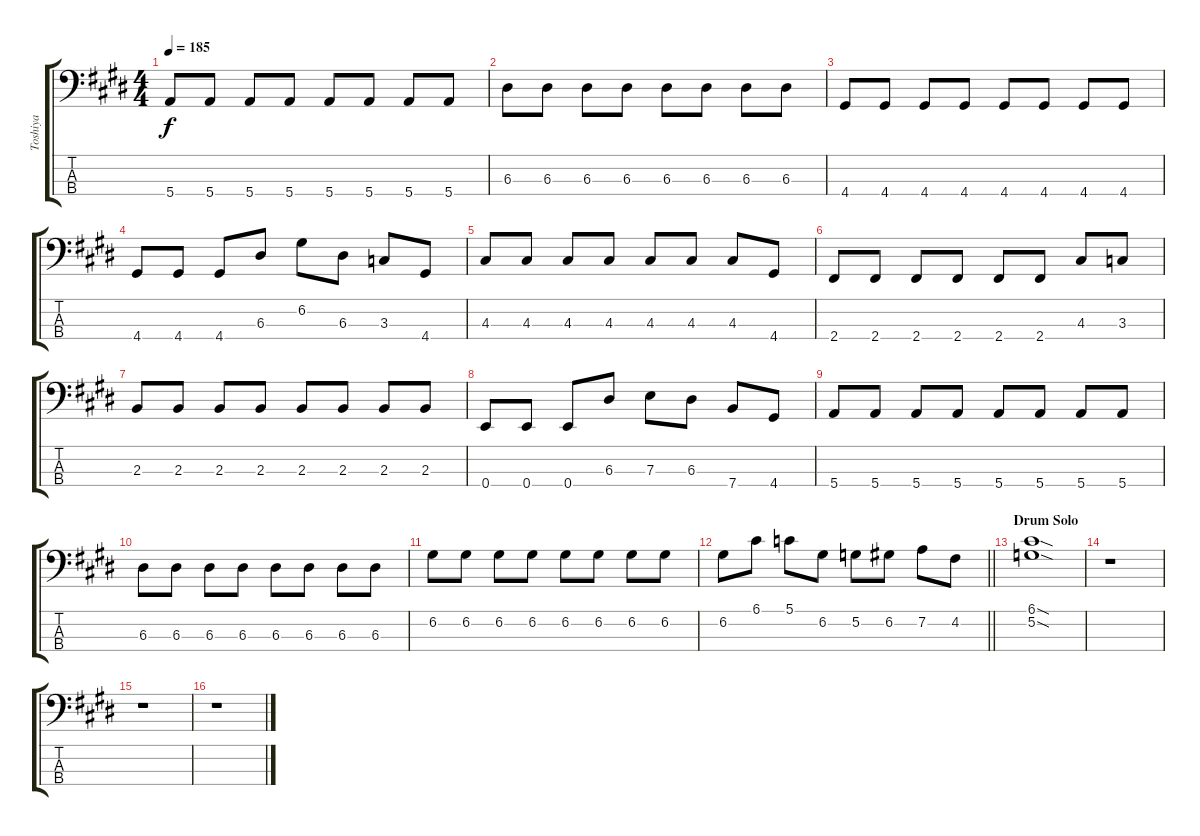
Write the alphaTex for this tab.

\track ("Toshiya" "Toshiya") {instrument electricbasspick}
\staff {score tabs}
\tuning (G2 D2 A1 E1) {hide}
\ts (4 4)
\tempo 185
\clef f4
\ks e
5.4.8{dy f} 5.4.8 5.4.8 5.4.8 5.4.8 5.4.8 5.4.8 5.4.8 |
6.3.8 6.3.8 6.3.8 6.3.8 6.3.8 6.3.8 6.3.8 6.3.8 |
4.4.8 4.4.8 4.4.8 4.4.8 4.4.8 4.4.8 4.4.8 4.4.8 |
4.4.8 4.4.8 4.4.8 6.3.8 6.2.8 6.3.8 3.3.8 4.4.8 |
4.3.8 4.3.8 4.3.8 4.3.8 4.3.8 4.3.8 4.3.8 4.4.8 |
2.4.8 2.4.8 2.4.8 2.4.8 2.4.8 2.4.8 4.3.8 3.3.8 |
2.3.8 2.3.8 2.3.8 2.3.8 2.3.8 2.3.8 2.3.8 2.3.8 |
0.4.8 0.4.8 0.4.8 6.3.8 7.3.8 6.3.8 7.4.8 4.4.8 |
5.4.8 5.4.8 5.4.8 5.4.8 5.4.8 5.4.8 5.4.8 5.4.8 |
6.3.8 6.3.8 6.3.8 6.3.8 6.3.8 6.3.8 6.3.8 6.3.8 |
6.2.8 6.2.8 6.2.8 6.2.8 6.2.8 6.2.8 6.2.8 6.2.8 |
\barLineRight lightlight
6.2.8 6.1.8 5.1.8 6.2.8 5.2.8 6.2.8 7.2.8 4.2.8 |
\section ("" "Drum Solo")
(6.1{sod} 5.2{sod}).1 |
r.1 |
r.1 |
r.1
